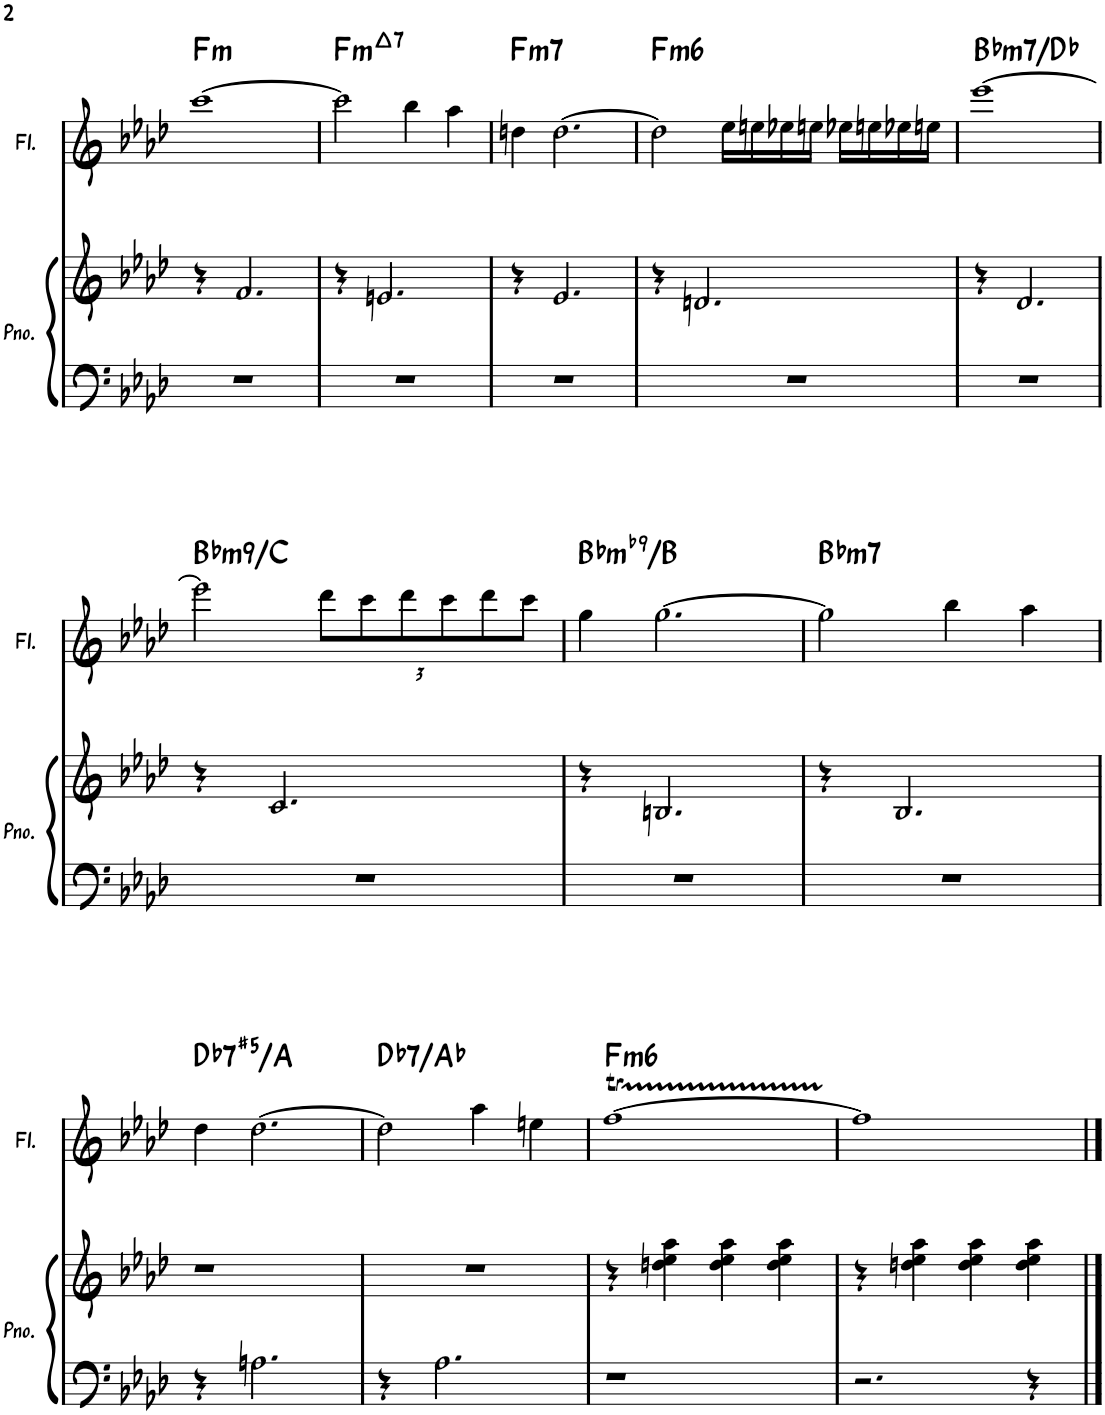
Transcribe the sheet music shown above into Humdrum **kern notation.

**kern	**kern	**kern	**harte
*part2	*part2	*part1	*part1
*staff3	*staff2	*staff1	*
*I"Piano	*	*I"Flute	*
*I'Pno.	*	*I'Fl.	*
!!LO:PB:g=z
*clefF4	*clefG2	*clefG2	*
*k[b-e-a-d-]	*k[b-e-a-d-]	*k[b-e-a-d-]	*
*M4/4	*M4/4	*M4/4	*
=14	=14	=14	=14
!	!	!	!LO:H:kt=m
1r	4r	[1ccc	F:min
.	2.f/	.	.
=15	=15	=15	=15
!	!	!	!LO:H:kt=mt7
1r	4r	2ccc\]	F:minmaj7
.	2.en/	.	.
.	.	4bb-\	.
.	.	4aa-\	.
=16	=16	=16	=16
!	!	!	!LO:H:kt=m7
1r	4r	4ddn\	F:min7
.	2.e-/	[2.dd\	.
=17	=17	=17	=17
!	!	!	!LO:H:kt=m6
1r	4r	2dd\]	F:min6
.	2.dn/	.	.
.	.	16ee-\LL	.
.	.	16een\	.
.	.	16ee-X\	.
.	.	16een\JJ	.
.	.	16ee-X\LL	.
.	.	16een\	.
.	.	16ee-X\	.
.	.	16een\JJ	.
=18	=18	=18	=18
!	!	!	!LO:H:kt=m7
1r	4r	[1eee-	Bb:min7/b3
.	2.d-/	.	.
!!LO:LB:g=z
=19	=19	=19	=19
!	!	!	!LO:H:kt=m9
1r	4r	2eee-\]	Bb:min9/2
.	2.c/	.	.
*	*	*Xbrackettup	*
.	.	12ddd-\L	.
.	.	12ccc\	.
.	.	12ddd-\	.
.	.	12ccc\	.
.	.	12ddd-\	.
.	.	12ccc\J	.
=20	=20	=20	=20
!	!	!	!LO:H:kt=m
1r	4r	4gg\	Bb:min(b9)/#1
.	2.Bn/	[2.gg\	.
=21	=21	=21	=21
!	!	!	!LO:H:kt=m7
1r	4r	2gg\]	Bb:min7
.	2.B-/	.	.
.	.	4bb-\	.
.	.	4aa-\	.
!!LO:LB:g=z
=22	=22	=22	=22
!	!	!	!LO:H:kt=7
4r	1r	4dd-\	Db:(3,#5,b7)/#5
2.An\	.	[2.dd-\	.
=23	=23	=23	=23
!	!	!	!LO:H:kt=7
4r	1r	2dd-\]	Db:7/5
2.A-\	.	.	.
.	.	4aa-\	.
.	.	4een\	.
=24	=24	=24	=24
!	!	!	!LO:H:kt=m6
1r	4r	[1ffT	F:min6
.	4ddn\ 4ee-\ 4aa-\	.	.
.	4dd\ 4ee-\ 4aa-\	.	.
.	4dd\ 4ee-\ 4aa-\	.	.
=25	=25	=25	=25
2.r	4r	1ff]	.
.	4ddn\ 4ee-\ 4aa-\	.	.
.	4dd\ 4ee-\ 4aa-\	.	.
4r	4dd\ 4ee-\ 4aa-\	.	.
==	==	==	==
*-	*-	*-	*-
